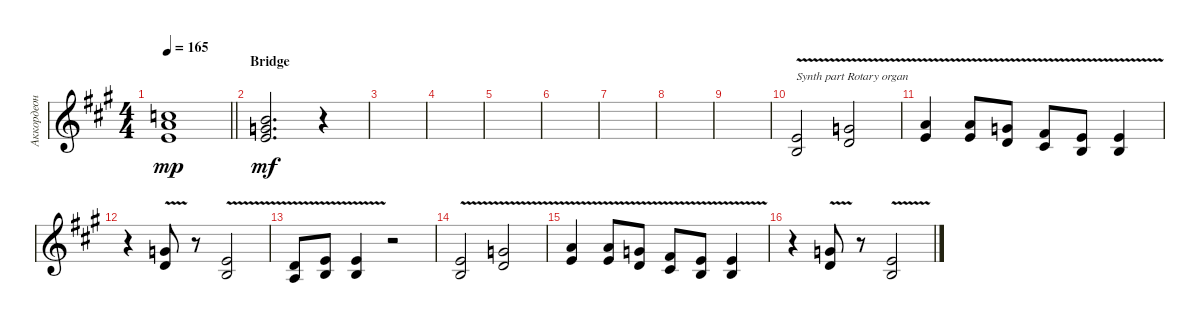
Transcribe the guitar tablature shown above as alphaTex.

\track ("Аккордеон" "Аккордеон") {instrument accordion}
\staff {score}
\tuning (E4 B3 G3 D3 A2 E2) {hide}
\ts (4 4)
\tempo 165
\clef g2
\barLineRight lightlight
\ks f#minor
(8.1 10.2 9.3).1{dy mp} |
\section ("" "Bridge")
(7.1 8.2 9.3).2{d dy mf} r.4 |
|
|
|
|
|
|
|
(5.2{v} 4.3).2{txt "Synth part Rotary organ" instrument percussiveorgan} (8.2{v} 7.3).2 |
(10.2{v} 9.3).4 (10.2{v} 9.3).8 (8.2{v} 7.3).8 (7.2{v} 6.3).8 (5.2{v} 4.3).8 (5.2{v} 4.3).4 |
r.4 (8.2{v} 7.3).8 r.8 (5.2{v} 4.3).2 |
(3.2{v} 2.3).8 (5.2{v} 4.3).8 (5.2{v} 4.3).4 r.2 |
(5.2{v} 4.3{v}).2 (8.2{v} 7.3{v}).2 |
(10.2{v} 9.3).4 (10.2{v} 9.3).8 (8.2{v} 7.3).8 (7.2{v} 6.3).8 (5.2{v} 4.3).8 (5.2{v} 4.3).4 |
r.4 (8.2{v} 7.3).8 r.8 (5.2{v} 4.3).2
